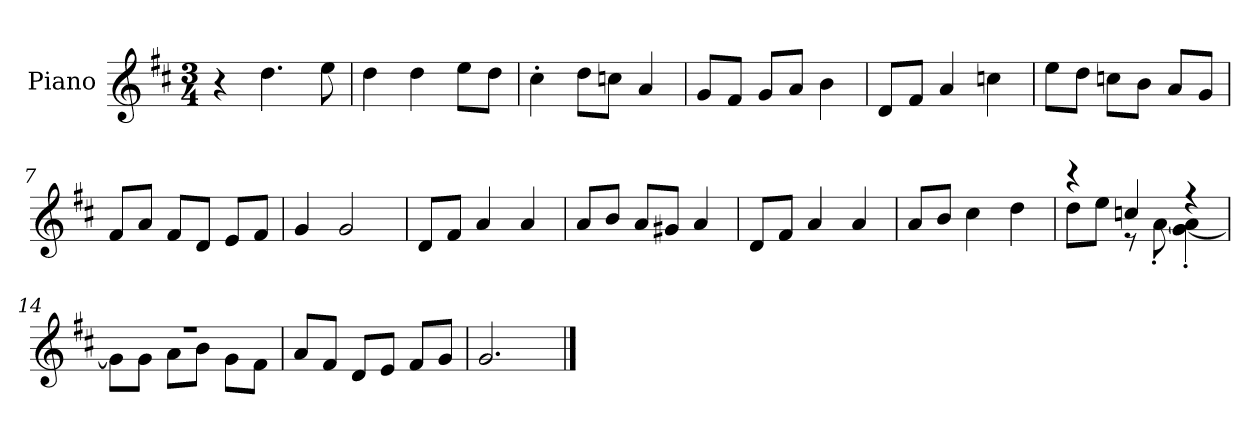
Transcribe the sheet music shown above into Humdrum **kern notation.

**kern
*part1
*staff1
*I"Piano
*I'P-no
*clefG2
*k[f#c#]
*M3/4
*MM178
=1
4r
4.dd\
8ee\
=2
4dd\
4dd\
8ee\L
8dd\J
=3
4cc#'\
8dd\L
8ccn\J
4a/
=4
8g/L
8f#/J
8g/L
8a/J
4b\
=5
8d/L
8f#/J
4a/
4ccn\
=6
8ee\L
8dd\J
8ccn\L
8b\J
8a/L
8g/J
=7
8f#/L
8a/J
8f#/L
8d/J
8e/L
8f#/J
=8
4g/
2g/
!!LO:LB:g=z
=9
8d/L
8f#/J
4a/
4a/
=10
8a/L
8b/J
8a/L
8g#X/J
4a/
=11
8d/L
8f#/J
4a/
4a/
=12
8a/L
8b/J
4cc#\
4dd\
=13
*^
4r	8dd\L
.	8ee\J
4ccn/	8r
.	[8a'\
4r	[4g\' 4a\]'
=14	=14
2.r	8g\L]
.	8g\J
.	8a\L
.	8b\J
.	8g\L
.	8f#\J
*v	*v
=15
8a/L
8f#/J
8d/L
8e/J
8f#/L
8g/J
=16
2.g/
==
*-
